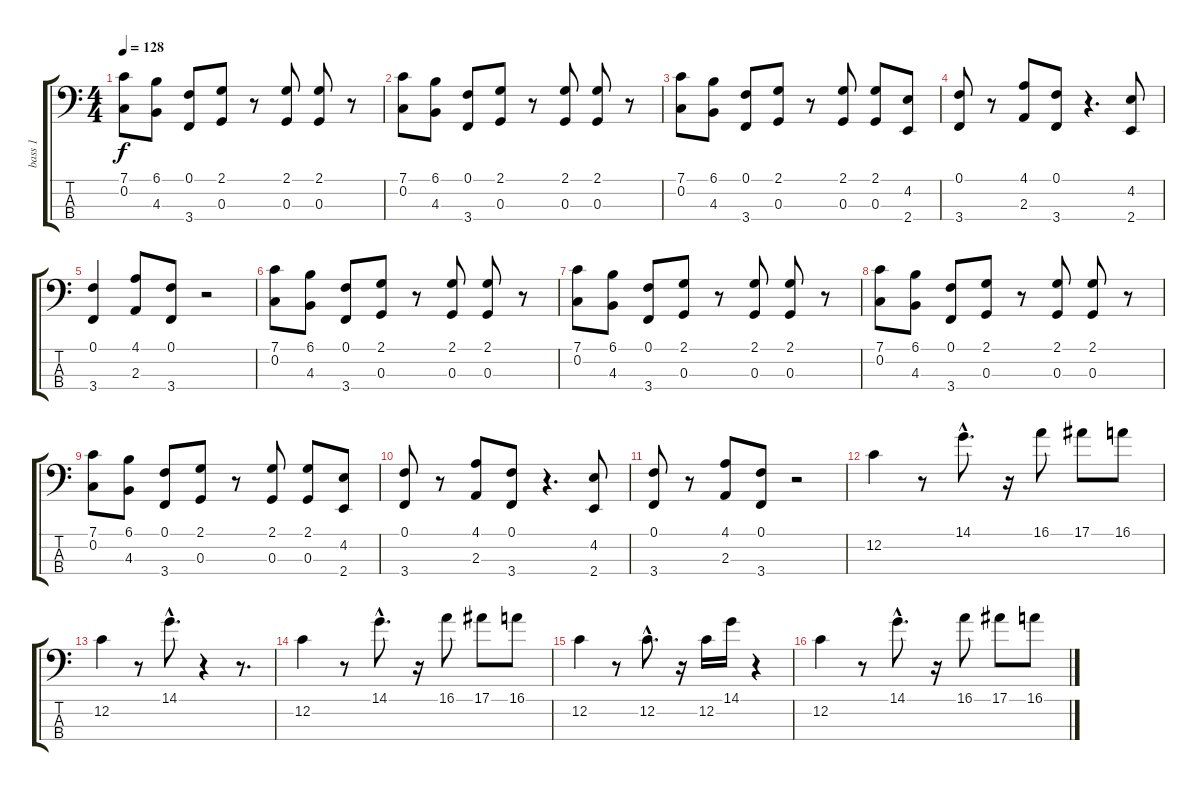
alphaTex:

\track ("bass 1" "bass 1") {instrument electricbasspick}
\staff {score tabs}
\tuning (F2 C2 G1 D1) {hide}
\ts (4 4)
\tempo 128
\clef f4
\ks c
(7.1 0.2).8{dy f} (6.1 4.3).8 (0.1 3.4).8 (2.1 0.3).8 r.8 (2.1 0.3).8 (2.1 0.3).8 r.8 |
(7.1 0.2).8 (6.1 4.3).8 (0.1 3.4).8 (2.1 0.3).8 r.8 (2.1 0.3).8 (2.1 0.3).8 r.8 |
(7.1 0.2).8 (6.1 4.3).8 (0.1 3.4).8 (2.1 0.3).8 r.8 (2.1 0.3).8 (2.1 0.3).8 (4.2 2.4).8 |
(0.1 3.4).8 r.8 (4.1 2.3).8 (0.1 3.4).8 r.4{d} (4.2 2.4).8 |
(0.1 3.4).4 (4.1 2.3).8 (0.1 3.4).8 r.2 |
(7.1 0.2).8 (6.1 4.3).8 (0.1 3.4).8 (2.1 0.3).8 r.8 (2.1 0.3).8 (2.1 0.3).8 r.8 |
(7.1 0.2).8 (6.1 4.3).8 (0.1 3.4).8 (2.1 0.3).8 r.8 (2.1 0.3).8 (2.1 0.3).8 r.8 |
(7.1 0.2).8 (6.1 4.3).8 (0.1 3.4).8 (2.1 0.3).8 r.8 (2.1 0.3).8 (2.1 0.3).8 r.8 |
(7.1 0.2).8 (6.1 4.3).8 (0.1 3.4).8 (2.1 0.3).8 r.8 (2.1 0.3).8 (2.1 0.3).8 (4.2 2.4).8 |
(0.1 3.4).8 r.8 (4.1 2.3).8 (0.1 3.4).8 r.4{d} (4.2 2.4).8 |
(0.1 3.4).8 r.8 (4.1 2.3).8 (0.1 3.4).8 r.2 |
12.2.4 r.8 14.1{hac}.8{d} r.16 16.1.8 17.1.8 16.1.8 |
12.2.4 r.8 14.1{hac}.8{d} r.4 r.8{d} |
12.2.4 r.8 14.1{hac}.8{d} r.16 16.1.8 17.1.8 16.1.8 |
12.2.4 r.8 12.2{hac}.8{d} r.16 12.2.16 14.1.16 r.4 |
12.2.4 r.8 14.1{hac}.8{d} r.16 16.1.8 17.1.8 16.1.8
